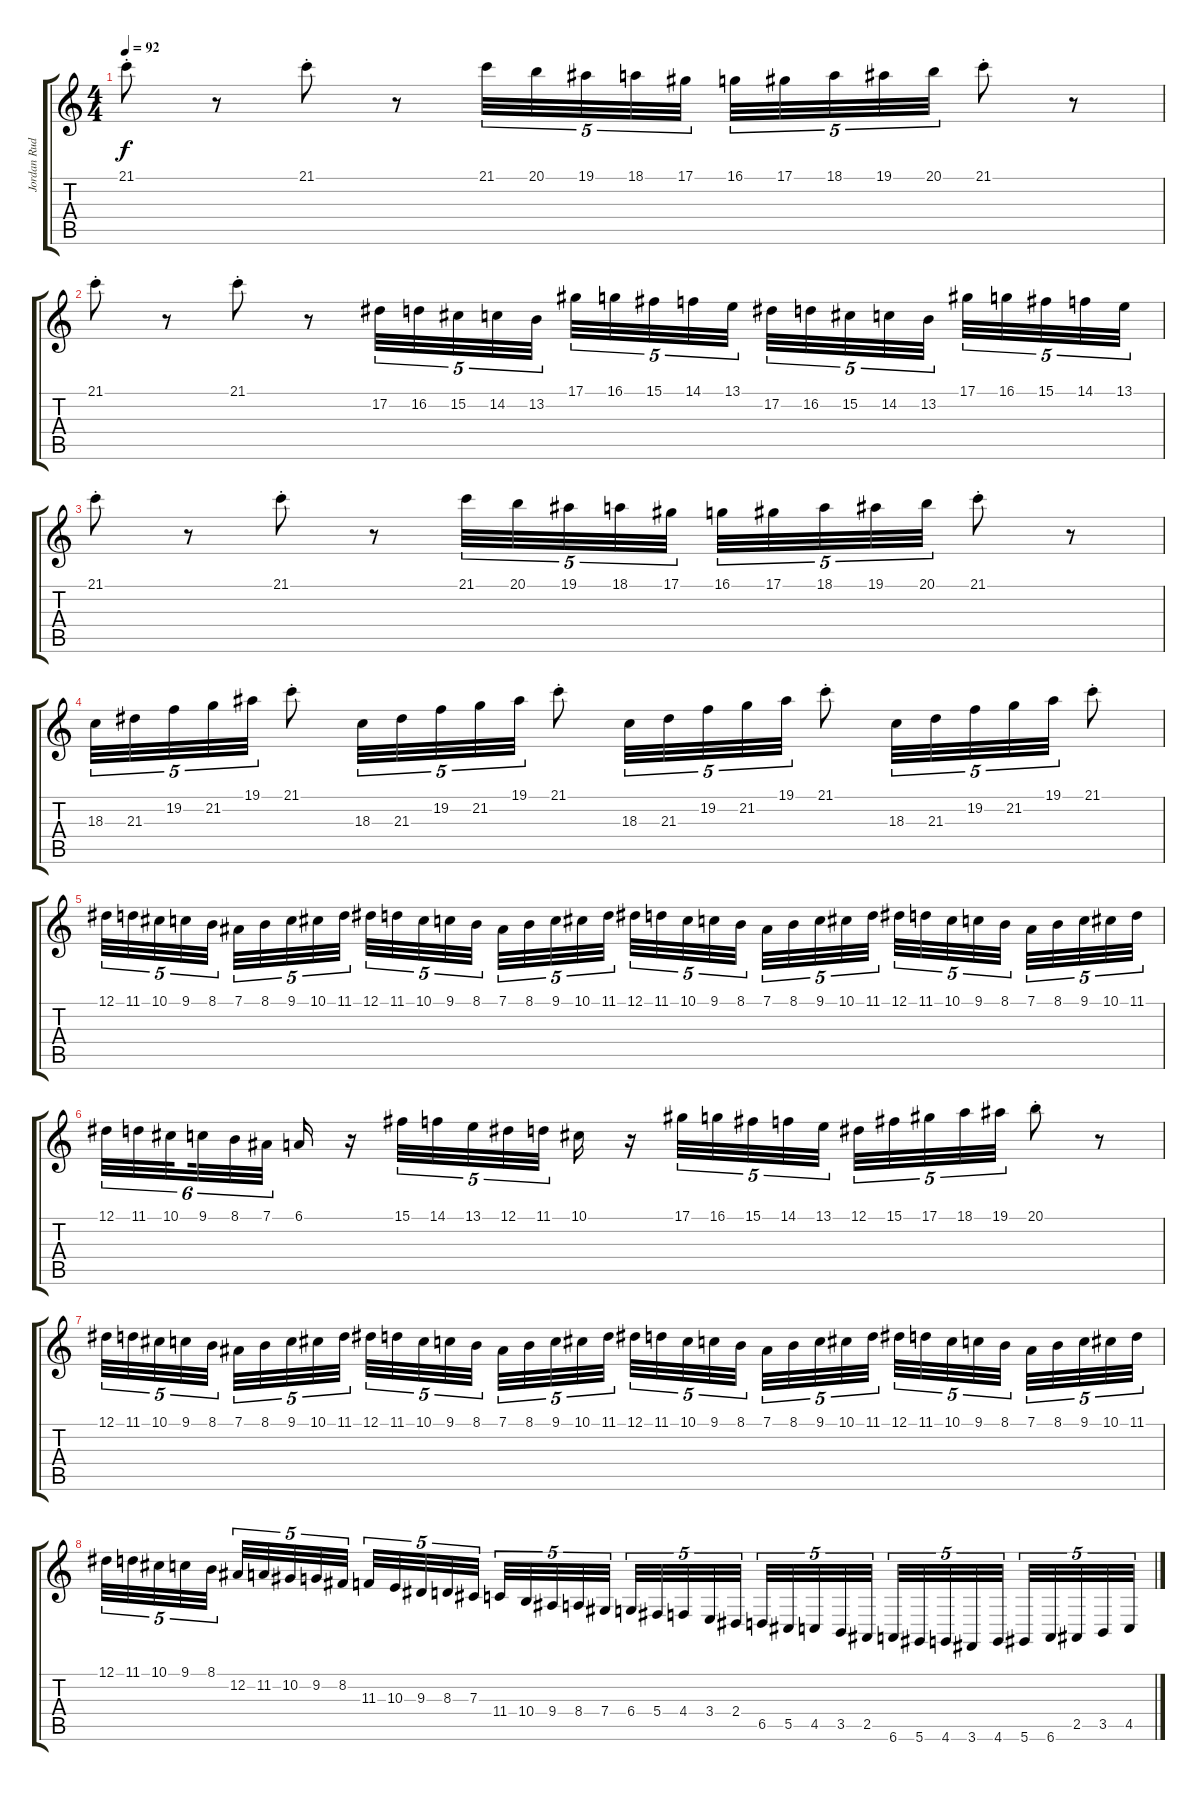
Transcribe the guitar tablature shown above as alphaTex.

\track ("Jordan Rudess Keyboards 2" "Jordan Rud") {instrument stringensemble1}
\staff {score tabs}
\tuning (Eb4 Bb3 Gb3 Db3 Ab2 Eb2) {hide}
\ts (4 4)
\tempo 92
\clef g2
\ks c
21.1{st}.8{dy f} r.8 21.1{st}.8 r.8 21.1.32{tu (5 4)} 20.1.32{tu (5 4)} 19.1.32{tu (5 4)} 18.1.32{tu (5 4)} 17.1.32{tu (5 4) beam splitsecondary} 16.1.32{tu (5 4)} 17.1.32{tu (5 4)} 18.1.32{tu (5 4)} 19.1.32{tu (5 4)} 20.1.32{tu (5 4)} 21.1{st}.8 r.8 |
21.1{st}.8 r.8 21.1{st}.8 r.8 17.2.32{tu (5 4)} 16.2.32{tu (5 4)} 15.2.32{tu (5 4)} 14.2.32{tu (5 4)} 13.2.32{tu (5 4) beam splitsecondary} 17.1.32{tu (5 4)} 16.1.32{tu (5 4)} 15.1.32{tu (5 4)} 14.1.32{tu (5 4)} 13.1.32{tu (5 4)} 17.2.32{tu (5 4)} 16.2.32{tu (5 4)} 15.2.32{tu (5 4)} 14.2.32{tu (5 4)} 13.2.32{tu (5 4) beam splitsecondary} 17.1.32{tu (5 4)} 16.1.32{tu (5 4)} 15.1.32{tu (5 4)} 14.1.32{tu (5 4)} 13.1.32{tu (5 4)} |
21.1{st}.8 r.8 21.1{st}.8 r.8 21.1.32{tu (5 4)} 20.1.32{tu (5 4)} 19.1.32{tu (5 4)} 18.1.32{tu (5 4)} 17.1.32{tu (5 4) beam splitsecondary} 16.1.32{tu (5 4)} 17.1.32{tu (5 4)} 18.1.32{tu (5 4)} 19.1.32{tu (5 4)} 20.1.32{tu (5 4)} 21.1{st}.8 r.8 |
18.3.32{tu (5 4)} 21.3.32{tu (5 4)} 19.2.32{tu (5 4)} 21.2.32{tu (5 4)} 19.1.32{tu (5 4)} 21.1{st}.8 18.3.32{tu (5 4)} 21.3.32{tu (5 4)} 19.2.32{tu (5 4)} 21.2.32{tu (5 4)} 19.1.32{tu (5 4)} 21.1{st}.8 18.3.32{tu (5 4)} 21.3.32{tu (5 4)} 19.2.32{tu (5 4)} 21.2.32{tu (5 4)} 19.1.32{tu (5 4)} 21.1{st}.8 18.3.32{tu (5 4)} 21.3.32{tu (5 4)} 19.2.32{tu (5 4)} 21.2.32{tu (5 4)} 19.1.32{tu (5 4)} 21.1{st}.8 |
12.1.32{tu (5 4)} 11.1.32{tu (5 4)} 10.1.32{tu (5 4)} 9.1.32{tu (5 4)} 8.1.32{tu (5 4) beam splitsecondary} 7.1.32{tu (5 4)} 8.1.32{tu (5 4)} 9.1.32{tu (5 4)} 10.1.32{tu (5 4)} 11.1.32{tu (5 4)} 12.1.32{tu (5 4)} 11.1.32{tu (5 4)} 10.1.32{tu (5 4)} 9.1.32{tu (5 4)} 8.1.32{tu (5 4) beam splitsecondary} 7.1.32{tu (5 4)} 8.1.32{tu (5 4)} 9.1.32{tu (5 4)} 10.1.32{tu (5 4)} 11.1.32{tu (5 4)} 12.1.32{tu (5 4)} 11.1.32{tu (5 4)} 10.1.32{tu (5 4)} 9.1.32{tu (5 4)} 8.1.32{tu (5 4) beam splitsecondary} 7.1.32{tu (5 4)} 8.1.32{tu (5 4)} 9.1.32{tu (5 4)} 10.1.32{tu (5 4)} 11.1.32{tu (5 4)} 12.1.32{tu (5 4)} 11.1.32{tu (5 4)} 10.1.32{tu (5 4)} 9.1.32{tu (5 4)} 8.1.32{tu (5 4) beam splitsecondary} 7.1.32{tu (5 4)} 8.1.32{tu (5 4)} 9.1.32{tu (5 4)} 10.1.32{tu (5 4)} 11.1.32{tu (5 4)} |
12.1.32{tu (6 4)} 11.1.32{tu (6 4)} 10.1.32{tu (6 4) beam splitsecondary} 9.1.32{tu (6 4)} 8.1.32{tu (6 4)} 7.1.32{tu (6 4) beam splitsecondary} 6.1.16 r.16 15.1.32{tu (5 4)} 14.1.32{tu (5 4)} 13.1.32{tu (5 4)} 12.1.32{tu (5 4)} 11.1.32{tu (5 4) beam splitsecondary} 10.1.16 r.16 17.1.32{tu (5 4)} 16.1.32{tu (5 4)} 15.1.32{tu (5 4)} 14.1.32{tu (5 4)} 13.1.32{tu (5 4) beam splitsecondary} 12.1.32{tu (5 4)} 15.1.32{tu (5 4)} 17.1.32{tu (5 4)} 18.1.32{tu (5 4)} 19.1.32{tu (5 4)} 20.1{st}.8 r.8 |
12.1.32{tu (5 4)} 11.1.32{tu (5 4)} 10.1.32{tu (5 4)} 9.1.32{tu (5 4)} 8.1.32{tu (5 4) beam splitsecondary} 7.1.32{tu (5 4)} 8.1.32{tu (5 4)} 9.1.32{tu (5 4)} 10.1.32{tu (5 4)} 11.1.32{tu (5 4)} 12.1.32{tu (5 4)} 11.1.32{tu (5 4)} 10.1.32{tu (5 4)} 9.1.32{tu (5 4)} 8.1.32{tu (5 4) beam splitsecondary} 7.1.32{tu (5 4)} 8.1.32{tu (5 4)} 9.1.32{tu (5 4)} 10.1.32{tu (5 4)} 11.1.32{tu (5 4)} 12.1.32{tu (5 4)} 11.1.32{tu (5 4)} 10.1.32{tu (5 4)} 9.1.32{tu (5 4)} 8.1.32{tu (5 4) beam splitsecondary} 7.1.32{tu (5 4)} 8.1.32{tu (5 4)} 9.1.32{tu (5 4)} 10.1.32{tu (5 4)} 11.1.32{tu (5 4)} 12.1.32{tu (5 4)} 11.1.32{tu (5 4)} 10.1.32{tu (5 4)} 9.1.32{tu (5 4)} 8.1.32{tu (5 4) beam splitsecondary} 7.1.32{tu (5 4)} 8.1.32{tu (5 4)} 9.1.32{tu (5 4)} 10.1.32{tu (5 4)} 11.1.32{tu (5 4)} |
12.1.32{tu (5 4)} 11.1.32{tu (5 4)} 10.1.32{tu (5 4)} 9.1.32{tu (5 4)} 8.1.32{tu (5 4) beam splitsecondary} 12.2.32{tu (5 4)} 11.2.32{tu (5 4)} 10.2.32{tu (5 4)} 9.2.32{tu (5 4)} 8.2.32{tu (5 4)} 11.3.32{tu (5 4)} 10.3.32{tu (5 4)} 9.3.32{tu (5 4)} 8.3.32{tu (5 4)} 7.3.32{tu (5 4) beam splitsecondary} 11.4.32{tu (5 4)} 10.4.32{tu (5 4)} 9.4.32{tu (5 4)} 8.4.32{tu (5 4)} 7.4.32{tu (5 4)} 6.4.32{tu (5 4)} 5.4.32{tu (5 4)} 4.4.32{tu (5 4)} 3.4.32{tu (5 4)} 2.4.32{tu (5 4) beam splitsecondary} 6.5.32{tu (5 4)} 5.5.32{tu (5 4)} 4.5.32{tu (5 4)} 3.5.32{tu (5 4)} 2.5.32{tu (5 4)} 6.6.32{tu (5 4)} 5.6.32{tu (5 4)} 4.6.32{tu (5 4)} 3.6.32{tu (5 4)} 4.6.32{tu (5 4) beam splitsecondary} 5.6.32{tu (5 4)} 6.6.32{tu (5 4)} 2.5.32{tu (5 4)} 3.5.32{tu (5 4)} 4.5.32{tu (5 4)}
